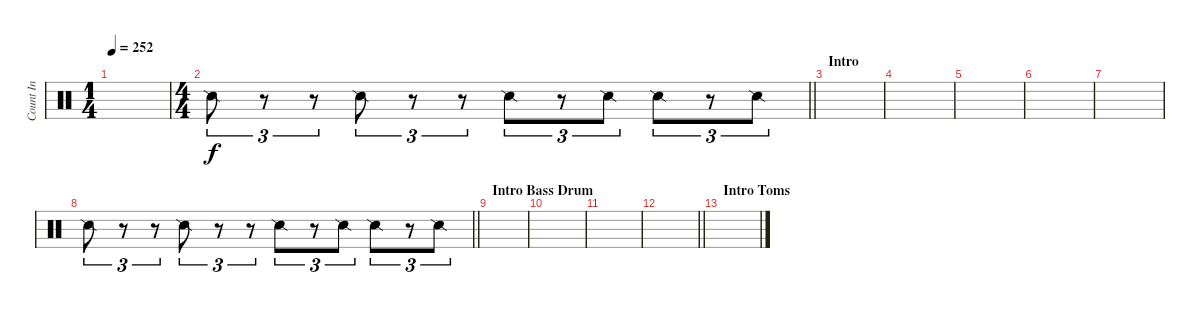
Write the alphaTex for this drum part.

\track ("Count In" "Count In") {instrument percussion}
\staff {score}
\articulation defaults
\ts (1 4)
\tempo 252
\clef neutral
\ks c
|
\ts (4 4)
\barLineRight lightlight "Snare (side stick) 2".8{tu (3 2)}
r.8{tu (3 2)} r.8{tu (3 2)} "Snare (side stick) 2".8{tu (3 2)} r.8{tu (3 2)} r.8{tu (3 2)} "Snare (side stick) 2".8{tu (3 2)} r.8{tu (3 2)} "Snare (side stick) 2".8{tu (3 2)} "Snare (side stick) 2".8{tu (3 2)} r.8{tu (3 2)} "Snare (side stick) 2".8{tu (3 2)} |
\section ("" "Intro")
|
|
|
|
|
\barLineRight lightlight "Snare (side stick) 2".8{tu (3 2)}
r.8{tu (3 2)} r.8{tu (3 2)} "Snare (side stick) 2".8{tu (3 2)} r.8{tu (3 2)} r.8{tu (3 2)} "Snare (side stick) 2".8{tu (3 2)} r.8{tu (3 2)} "Snare (side stick) 2".8{tu (3 2)} "Snare (side stick) 2".8{tu (3 2)} r.8{tu (3 2)} "Snare (side stick) 2".8{tu (3 2)} |
\section ("" "Intro Bass Drum")
|
|
|
\barLineRight lightlight
|
\section ("" "Intro Toms")
